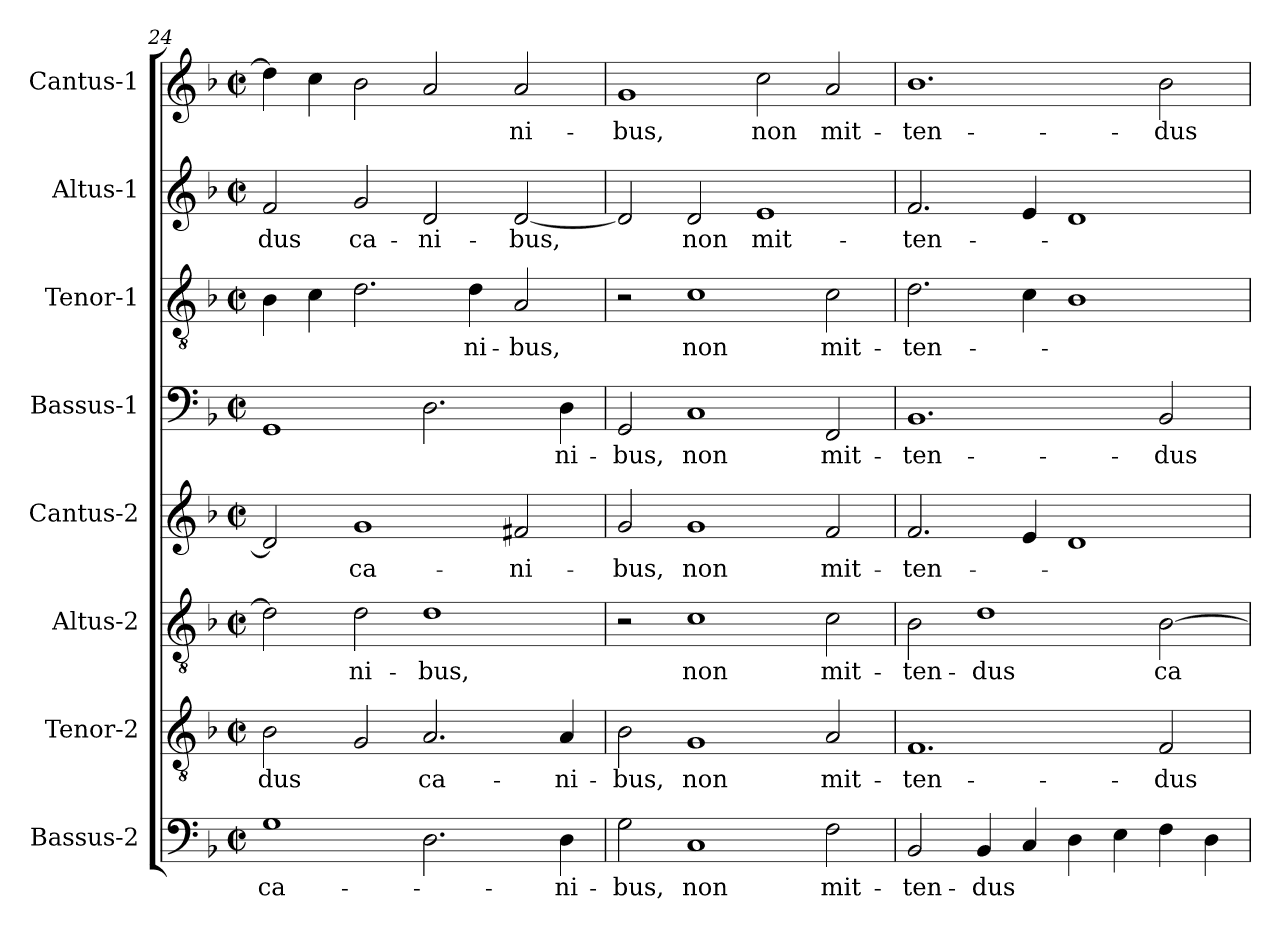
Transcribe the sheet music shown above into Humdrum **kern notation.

**kern	**text	**kern	**text	**kern	**text	**kern	**text	**kern	**text	**kern	**text	**kern	**text	**kern	**text
*part8	*part8	*part7	*part7	*part6	*part6	*part5	*part5	*part4	*part4	*part3	*part3	*part2	*part2	*part1	*part1
*staff8	*staff8	*staff7	*staff7	*staff6	*staff6	*staff5	*staff5	*staff4	*staff4	*staff3	*staff3	*staff2	*staff2	*staff1	*staff1
*I"Bassus-2	*	*I"Tenor-2	*	*I"Altus-2	*	*I"Cantus-2	*	*I"Bassus-1	*	*I"Tenor-1	*	*I"Altus-1	*	*I"Cantus-1	*
*I'B2	*	*I'T2	*	*I'A2	*	*I'C2	*	*I'B1	*	*I'T1	*	*I'A1	*	*I'C1	*
*clefF4	*	*clefGv2	*	*clefGv2	*	*clefG2	*	*clefF4	*	*clefGv2	*	*clefG2	*	*clefG2	*
*k[b-]	*	*k[b-]	*	*k[b-]	*	*k[b-]	*	*k[b-]	*	*k[b-]	*	*k[b-]	*	*k[b-]	*
*F:	*	*F:	*	*F:	*	*F:	*	*F:	*	*F:	*	*F:	*	*F:	*
*M2/2	*	*M2/2	*	*M2/2	*	*M2/2	*	*M2/2	*	*M2/2	*	*M2/2	*	*M2/2	*
*met(c|)	*	*met(c|)	*	*met(c|)	*	*met(c|)	*	*met(c|)	*	*met(c|)	*	*met(c|)	*	*met(c|)	*
=24	=24	=24	=24	=24	=24	=24	=24	=24	=24	=24	=24	=24	=24	=24	=24
!	!LO:LY:b	!	!LO:LY:b	!	!	!	!	!	!	!	!	!	!LO:LY:b	!	!
1G	ca-	2B-\	-dus	2d\]	.	2d/]	.	1GG	.	4B-\	.	2f/	-dus	4dd\]	.
.	.	.	.	.	.	.	.	.	.	4c\	.	.	.	4cc\	.
!	!	!	!	!	!LO:LY:b	!	!LO:LY:b	!	!	!	!	!	!LO:LY:b	!	!
.	.	2G/	.	2d\	-ni-	1g	ca-	.	.	2.d\	.	2g/	ca-	2b-\	.
!	!	!	!LO:LY:b	!	!LO:LY:b	!	!	!	!	!	!	!	!LO:LY:b	!	!
2.D\	.	2.A/	ca-	1d	-bus,	.	.	2.D\	.	.	.	2d/	-ni-	2a/	.
!	!	!	!	!	!	!	!	!	!	!	!LO:LY:b	!	!	!	!
.	.	.	.	.	.	.	.	.	.	4d\	-ni-	.	.	.	.
!	!	!	!	!	!	!	!LO:LY:b	!	!	!	!LO:LY:b	!	!LO:LY:b	!	!LO:LY:b
.	.	.	.	.	.	2f#X/	-ni-	.	.	2A/	-bus,	[2d/	-bus,	2a/	-ni-
!	!LO:LY:b	!	!LO:LY:b	!	!	!	!	!	!LO:LY:b	!	!	!	!	!	!
4D\	-ni-	4A/	-ni-	.	.	.	.	4D\	-ni-	.	.	.	.	.	.
=25	=25	=25	=25	=25	=25	=25	=25	=25	=25	=25	=25	=25	=25	=25	=25
!	!LO:LY:b	!	!LO:LY:b	!	!	!	!LO:LY:b	!	!LO:LY:b	!	!	!	!	!	!LO:LY:b
2G\	-bus,	2B-\	-bus,	2r	.	2g/	-bus,	2GG/	-bus,	2r	.	2d/]	.	1g	-bus,
!	!LO:LY:b	!	!LO:LY:b	!	!LO:LY:b	!	!LO:LY:b	!	!LO:LY:b	!	!LO:LY:b	!	!LO:LY:b	!	!
1C	non	1G	non	1c	non	1g	non	1C	non	1c	non	2d/	non	.	.
!	!	!	!	!	!	!	!	!	!	!	!	!	!LO:LY:b	!	!LO:LY:b
.	.	.	.	.	.	.	.	.	.	.	.	1e	mit-	2cc\	non
!	!LO:LY:b	!	!LO:LY:b	!	!LO:LY:b	!	!LO:LY:b	!	!LO:LY:b	!	!LO:LY:b	!	!	!	!LO:LY:b
2F\	mit-	2A/	mit-	2c\	mit-	2f/	mit-	2FF/	mit-	2c\	mit-	.	.	2a/	mit-
=26	=26	=26	=26	=26	=26	=26	=26	=26	=26	=26	=26	=26	=26	=26	=26
!	!LO:LY:b	!	!LO:LY:b	!	!LO:LY:b	!	!LO:LY:b	!	!LO:LY:b	!	!LO:LY:b	!	!LO:LY:b	!	!LO:LY:b
2BB-/	-ten-	1.F	-ten-	2B-\	-ten-	2.f/	-ten-	1.BB-	-ten-	2.d\	-ten-	2.f/	-ten-	1.b-	-ten-
!	!LO:LY:b	!	!	!	!LO:LY:b	!	!	!	!	!	!	!	!	!	!
4BB-/	-dus	.	.	1d	-dus	.	.	.	.	.	.	.	.	.	.
4C/	.	.	.	.	.	4e/	.	.	.	4c\	.	4e/	.	.	.
4D\	.	.	.	.	.	1d	.	.	.	1B-	.	1d	.	.	.
4E\	.	.	.	.	.	.	.	.	.	.	.	.	.	.	.
!	!	!	!LO:LY:b	!	!LO:LY:b	!	!	!	!LO:LY:b	!	!	!	!	!	!LO:LY:b
4F\	.	2F/	-dus	[2B-\	ca-	.	.	2BB-/	-dus	.	.	.	.	2b-\	-dus
4D\	.	.	.	.	.	.	.	.	.	.	.	.	.	.	.
=	=	=	=	=	=	=	=	=	=	=	=	=	=	=	=
*-	*-	*-	*-	*-	*-	*-	*-	*-	*-	*-	*-	*-	*-	*-	*-
